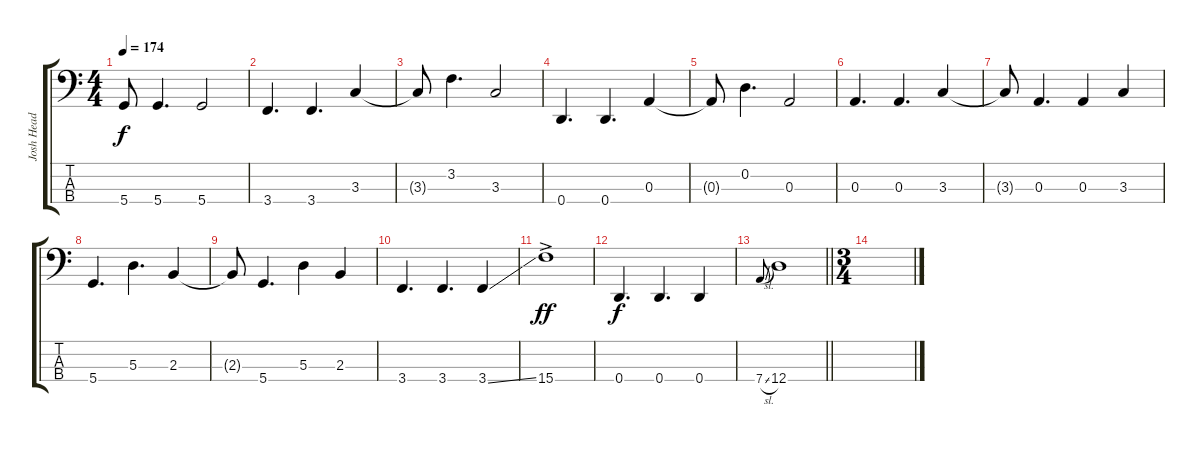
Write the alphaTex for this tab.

\track ("Josh Head" "Josh Head") {instrument electricbasspick}
\staff {score tabs}
\tuning (G2 D2 A1 D1) {hide}
\ts (4 4)
\tempo 174
\clef f4
\ks c
5.4{t}.8{dy f} 5.4.4{d} 5.4.2 |
3.4.4{d} 3.4.4{d} 3.3.4 |
3.3{t}.8 3.2.4{d} 3.3.2 |
0.4.4{d} 0.4.4{d} 0.3.4 |
0.3{t}.8 0.2.4{d} 0.3.2 |
0.3.4{d} 0.3.4{d} 3.3.4 |
3.3{t}.8 0.3.4{d} 0.3.4 3.3.4 |
5.4.4{d} 5.3.4{d} 2.3.4 |
2.3{t}.8 5.4.4{d} 5.3.4 2.3.4 |
3.4.4{d} 3.4.4{d} 3.4{ss}.4 |
15.4{ac}.1{dy ff} |
0.4.4{d dy f} 0.4.4{d} 0.4.4 |
\barLineRight lightlight
7.4{sl}.8{gr onbeat} 12.4.1 |
\ts (3 4)
\section ("" "")
